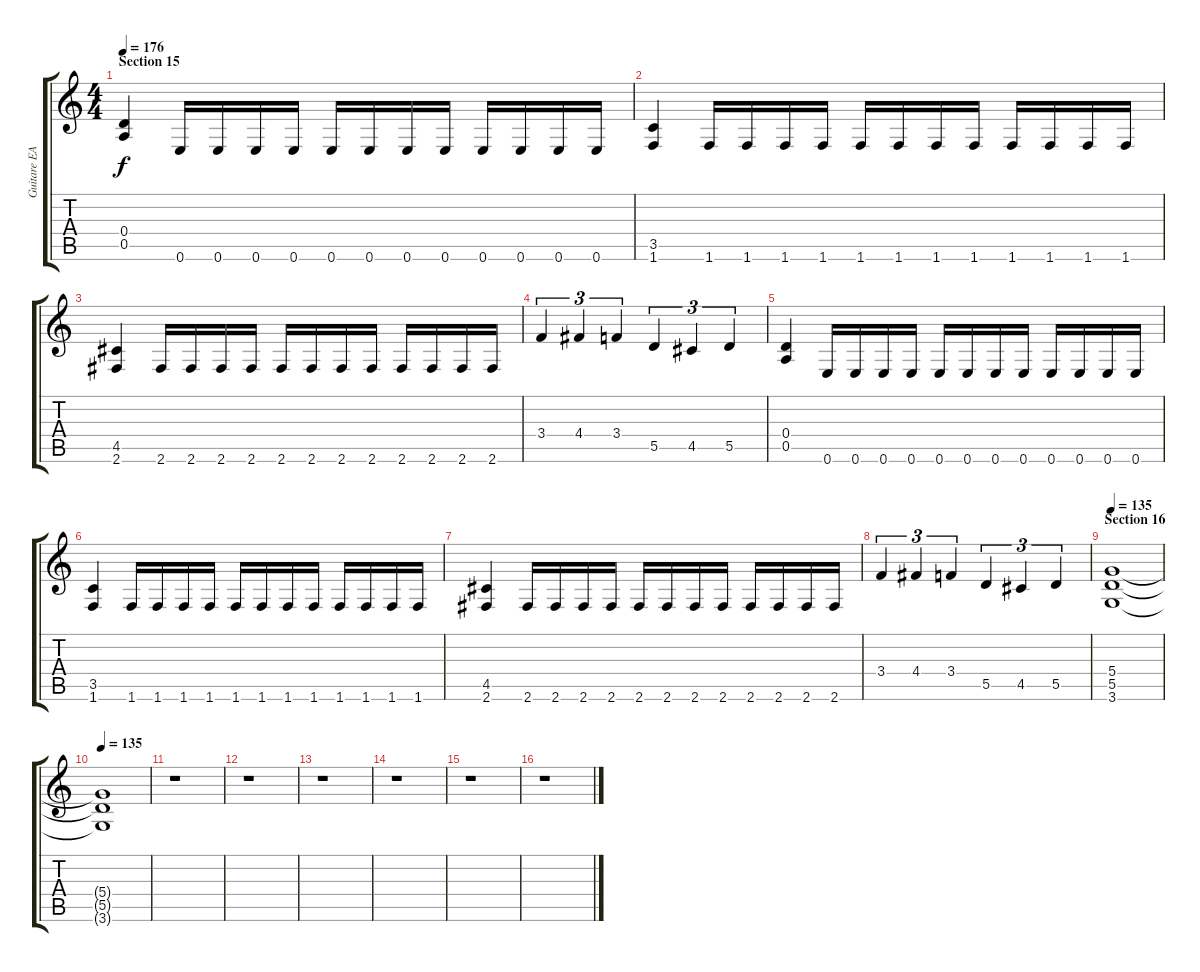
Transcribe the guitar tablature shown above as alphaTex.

\track ("Guitare EADGBE" "Guitare EA") {instrument distortionguitar}
\staff {score tabs}
\tuning (E4 B3 G3 D3 A2 E2) {hide}
\ts (4 4)
\section ("" "Section 15")
\tempo 176
\clef g2
\ks c
(0.4 0.5).4{dy f} 0.6.16 0.6.16 0.6.16 0.6.16 0.6.16 0.6.16 0.6.16 0.6.16 0.6.16 0.6.16 0.6.16 0.6.16 |
(3.5 1.6).4 1.6.16 1.6.16 1.6.16 1.6.16 1.6.16 1.6.16 1.6.16 1.6.16 1.6.16 1.6.16 1.6.16 1.6.16 |
(4.5 2.6).4 2.6.16 2.6.16 2.6.16 2.6.16 2.6.16 2.6.16 2.6.16 2.6.16 2.6.16 2.6.16 2.6.16 2.6.16 |
3.4.4{tu (3 2)} 4.4.4{tu (3 2)} 3.4.4{tu (3 2)} 5.5.4{tu (3 2)} 4.5.4{tu (3 2)} 5.5.4{tu (3 2)} |
(0.4 0.5).4 0.6.16 0.6.16 0.6.16 0.6.16 0.6.16 0.6.16 0.6.16 0.6.16 0.6.16 0.6.16 0.6.16 0.6.16 |
(3.5 1.6).4 1.6.16 1.6.16 1.6.16 1.6.16 1.6.16 1.6.16 1.6.16 1.6.16 1.6.16 1.6.16 1.6.16 1.6.16 |
(4.5 2.6).4 2.6.16 2.6.16 2.6.16 2.6.16 2.6.16 2.6.16 2.6.16 2.6.16 2.6.16 2.6.16 2.6.16 2.6.16 |
3.4.4{tu (3 2)} 4.4.4{tu (3 2)} 3.4.4{tu (3 2)} 5.5.4{tu (3 2)} 4.5.4{tu (3 2)} 5.5.4{tu (3 2)} |
\section ("" "Section 16")
\tempo 135
(5.4 5.5 3.6).1{volume 16} |
\tempo 135
(5.4{t} 5.5{t} 3.6{t}).1 |
r.1 |
r.1 |
r.1 |
r.1 |
r.1 |
r.1
